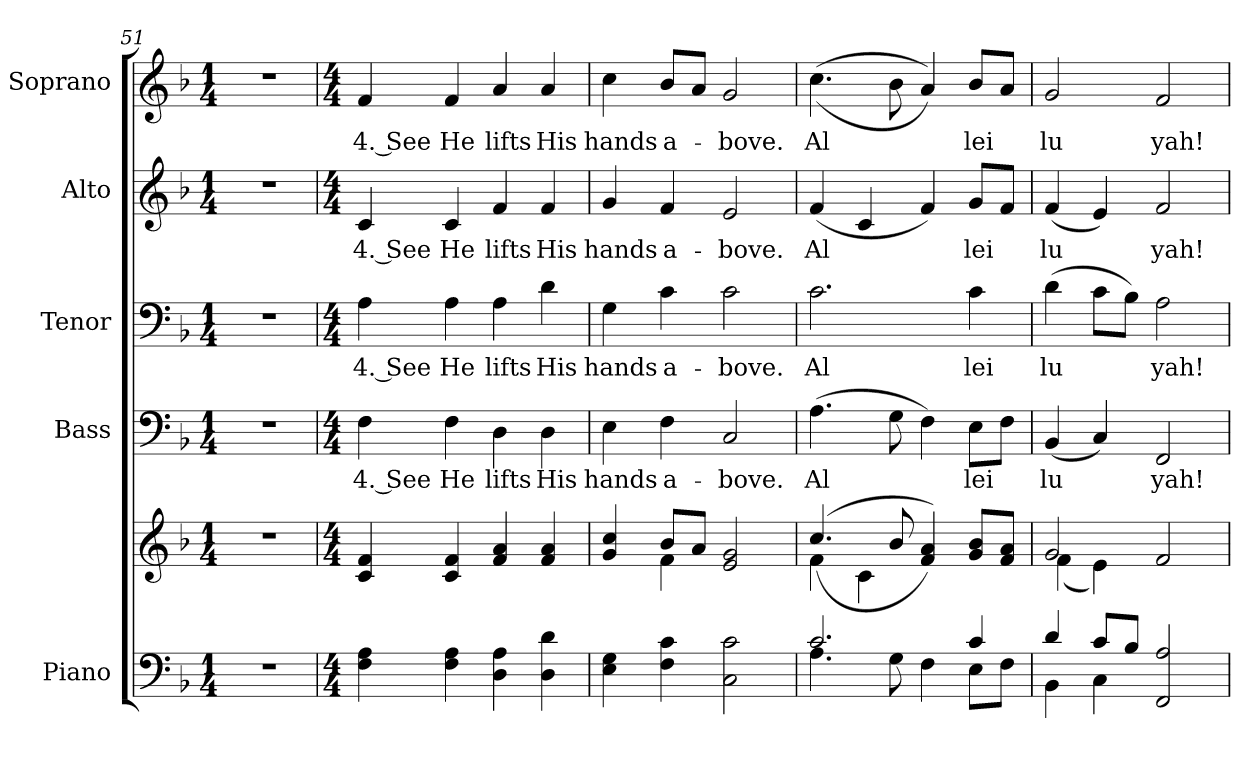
**kern	**kern	**kern	**text	**kern	**text	**kern	**text	**kern	**text
*part5	*part5	*part4	*part4	*part3	*part3	*part2	*part2	*part1	*part1
*staff6	*staff5	*staff4	*staff4	*staff3	*staff3	*staff2	*staff2	*staff1	*staff1
*I"Piano	*	*I"Bass	*	*I"Tenor	*	*I"Alto	*	*I"Soprano	*
*I'Pno.	*	*I'B.	*	*I'T.	*	*I'A.	*	*I'S.	*
!!LO:PB:g=z
*clefF4	*clefG2	*clefF4	*	*clefF4	*	*clefG2	*	*clefG2	*
*k[b-]	*k[b-]	*k[b-]	*	*k[b-]	*	*k[b-]	*	*k[b-]	*
*F:	*F:	*F:	*	*F:	*	*F:	*	*F:	*
*M1/4	*M1/4	*M1/4	*	*M1/4	*	*M1/4	*	*M1/4	*
=51	=51	=51	=51	=51	=51	=51	=51	=51	=51
!LO:N:vis=1	!LO:N:vis=1	!LO:N:vis=1	!	!LO:N:vis=1	!	!LO:N:vis=1	!	!LO:N:vis=1	!
4r	4r	4r	.	4r	.	4r	.	4r	.
=52	=52	=52	=52	=52	=52	=52	=52	=52	=52
*M4/4	*M4/4	*M4/4	*	*M4/4	*	*M4/4	*	*M4/4	*
!	!	!	!LO:LY:b:color=#000000	!	!	!	!	!	!
!	!	!	!	!	!LO:LY:b:color=#000000	!	!	!	!
!	!	!	!	!	!	!	!LO:LY:b:color=#000000	!	!
!	!	!	!	!	!	!	!	!	!LO:LY:b:color=#000000
4Fi\ 4Ai	4ci/ 4fi	4Fi\	4. See	4Ai\	4. See	4ci/	4. See	4fi/	4. See
!	!	!	!LO:LY:b:color=#000000	!	!	!	!	!	!
!	!	!	!	!	!LO:LY:b:color=#000000	!	!	!	!
!	!	!	!	!	!	!	!LO:LY:b:color=#000000	!	!
!	!	!	!	!	!	!	!	!	!LO:LY:b:color=#000000
4Fi\ 4Ai	4ci/ 4fi	4Fi\	He	4Ai\	He	4ci/	He	4fi/	He
!	!	!	!LO:LY:b:color=#000000	!	!	!	!	!	!
!	!	!	!	!	!LO:LY:b:color=#000000	!	!	!	!
!	!	!	!	!	!	!	!LO:LY:b:color=#000000	!	!
!	!	!	!	!	!	!	!	!	!LO:LY:b:color=#000000
4Di\ 4Ai	4fi/ 4ai	4Di\	lifts	4Ai\	lifts	4fi/	lifts	4ai/	lifts
!	!	!	!LO:LY:b:color=#000000	!	!	!	!	!	!
!	!	!	!	!	!LO:LY:b:color=#000000	!	!	!	!
!	!	!	!	!	!	!	!LO:LY:b:color=#000000	!	!
!	!	!	!	!	!	!	!	!	!LO:LY:b:color=#000000
4Di\ 4di	4fi/ 4ai	4Di\	His	4di\	His	4fi/	His	4ai/	His
!!LO:PB:g=z
=53	=53	=53	=53	=53	=53	=53	=53	=53	=53
*	*^	*	*	*	*	*	*	*	*
!	!	!	!	!LO:LY:b:color=#000000	!	!	!	!	!	!
!	!	!	!	!	!	!LO:LY:b:color=#000000	!	!	!	!
!	!	!	!	!	!	!	!	!LO:LY:b:color=#000000	!	!
!	!	!	!	!	!	!	!	!	!	!LO:LY:b:color=#000000
4Ei\ 4Gi	4gi/ 4cci	4ryy	4Ei\	hands	4Gi\	hands	4gi/	hands	4cci\	hands
!	!	!	!	!LO:LY:b:color=#000000	!	!	!	!	!	!
!	!	!	!	!	!	!LO:LY:b:color=#000000	!	!	!	!
!	!	!	!	!	!	!	!	!LO:LY:b:color=#000000	!	!
!	!	!	!	!	!	!	!	!	!	!LO:LY:b:color=#000000
4Fi\ 4ci	8b-i/L	4fi\	4Fi\	a-	4ci\	a-	4fi/	a-	8b-i/L	a-
.	8ai/J	.	.	.	.	.	.	.	8ai/J	.
!	!	!	!	!LO:LY:b:color=#000000	!	!	!	!	!	!
!	!	!	!	!	!	!LO:LY:b:color=#000000	!	!	!	!
!	!	!	!	!	!	!	!	!LO:LY:b:color=#000000	!	!
!	!	!	!	!	!	!	!	!	!	!LO:LY:b:color=#000000
2Ci\ 2ci	2ei/ 2gi	2ryy	2Ci/	-bove.	2ci\	-bove.	2ei/	-bove.	2gi/	-bove.
=54	=54	=54	=54	=54	=54	=54	=54	=54	=54	=54
*^	*	*	*	*	*	*	*	*	*	*
!	!	!	!	!	!LO:LY:b:color=#000000	!	!	!	!	!	!
!	!	!	!	!	!	!	!LO:LY:b:color=#000000	!	!	!	!
!	!	!	!	!	!	!	!	!	!LO:LY:b:color=#000000	!	!
!	!	!	!	!	!	!	!	!	!	!	!LO:LY:b:color=#000000
2.ci/	4.Ai\	((4.cci/	4fi\	(4.Ai\	Al	2.ci\	Al	(4fi/	Al	((4.cci\	Al
.	.	.	4ci\	.	.	.	.	4ci/	.	.	.
.	8Gi\	8b-i/	.	8Gi\	.	.	.	.	.	8b-i\	.
.	4Fi\	4fi/ 4ai))	2ryy	4Fi\)	.	.	.	4fi/)	.	4ai/))	.
!	!	!	!	!	!LO:LY:b:color=#000000	!	!	!	!	!	!
!	!	!	!	!	!	!	!LO:LY:b:color=#000000	!	!	!	!
!	!	!	!	!	!	!	!	!	!LO:LY:b:color=#000000	!	!
!	!	!	!	!	!	!	!	!	!	!	!LO:LY:b:color=#000000
4ci/	8Ei\L	8gi/ 8b-iL	.	8Ei\L	lei	4ci\	lei	8gi/L	lei	8b-i/L	lei
.	8Fi\J	8fi/ 8aiJ	.	8Fi\J	.	.	.	8fi/J	.	8ai/J	.
!!LO:PB:g=z
=55	=55	=55	=55	=55	=55	=55	=55	=55	=55	=55	=55
!	!	!	!	!	!LO:LY:b:color=#000000	!	!	!	!	!	!
!	!	!	!	!	!	!	!LO:LY:b:color=#000000	!	!	!	!
!	!	!	!	!	!	!	!	!	!LO:LY:b:color=#000000	!	!
!	!	!	!	!	!	!	!	!	!	!	!LO:LY:b:color=#000000
4di/	4BB-i\	2gi/	(4fi\	(4BB-i/	lu	(4di\	lu	(4fi/	lu	2gi/	lu
8ci/L	4Ci\	.	4ei\)	4Ci/)	.	8ci\L	.	4ei/)	.	.	.
8B-i/J	.	.	.	.	.	8B-i\J)	.	.	.	.	.
!	!	!	!	!	!LO:LY:b:color=#000000	!	!	!	!	!	!
!	!	!	!	!	!	!	!LO:LY:b:color=#000000	!	!	!	!
!	!	!	!	!	!	!	!	!	!LO:LY:b:color=#000000	!	!
!	!	!	!	!	!	!	!	!	!	!	!LO:LY:b:color=#000000
2FFi/ 2Ai	2ryy	2fi/	2ryy	2FFi/	yah!	2Ai\	yah!	2fi/	yah!	2fi/	yah!
*v	*v	*	*	*	*	*	*	*	*	*	*
*	*v	*v	*	*	*	*	*	*	*	*
=	=	=	=	=	=	=	=	=	=
*-	*-	*-	*-	*-	*-	*-	*-	*-	*-
